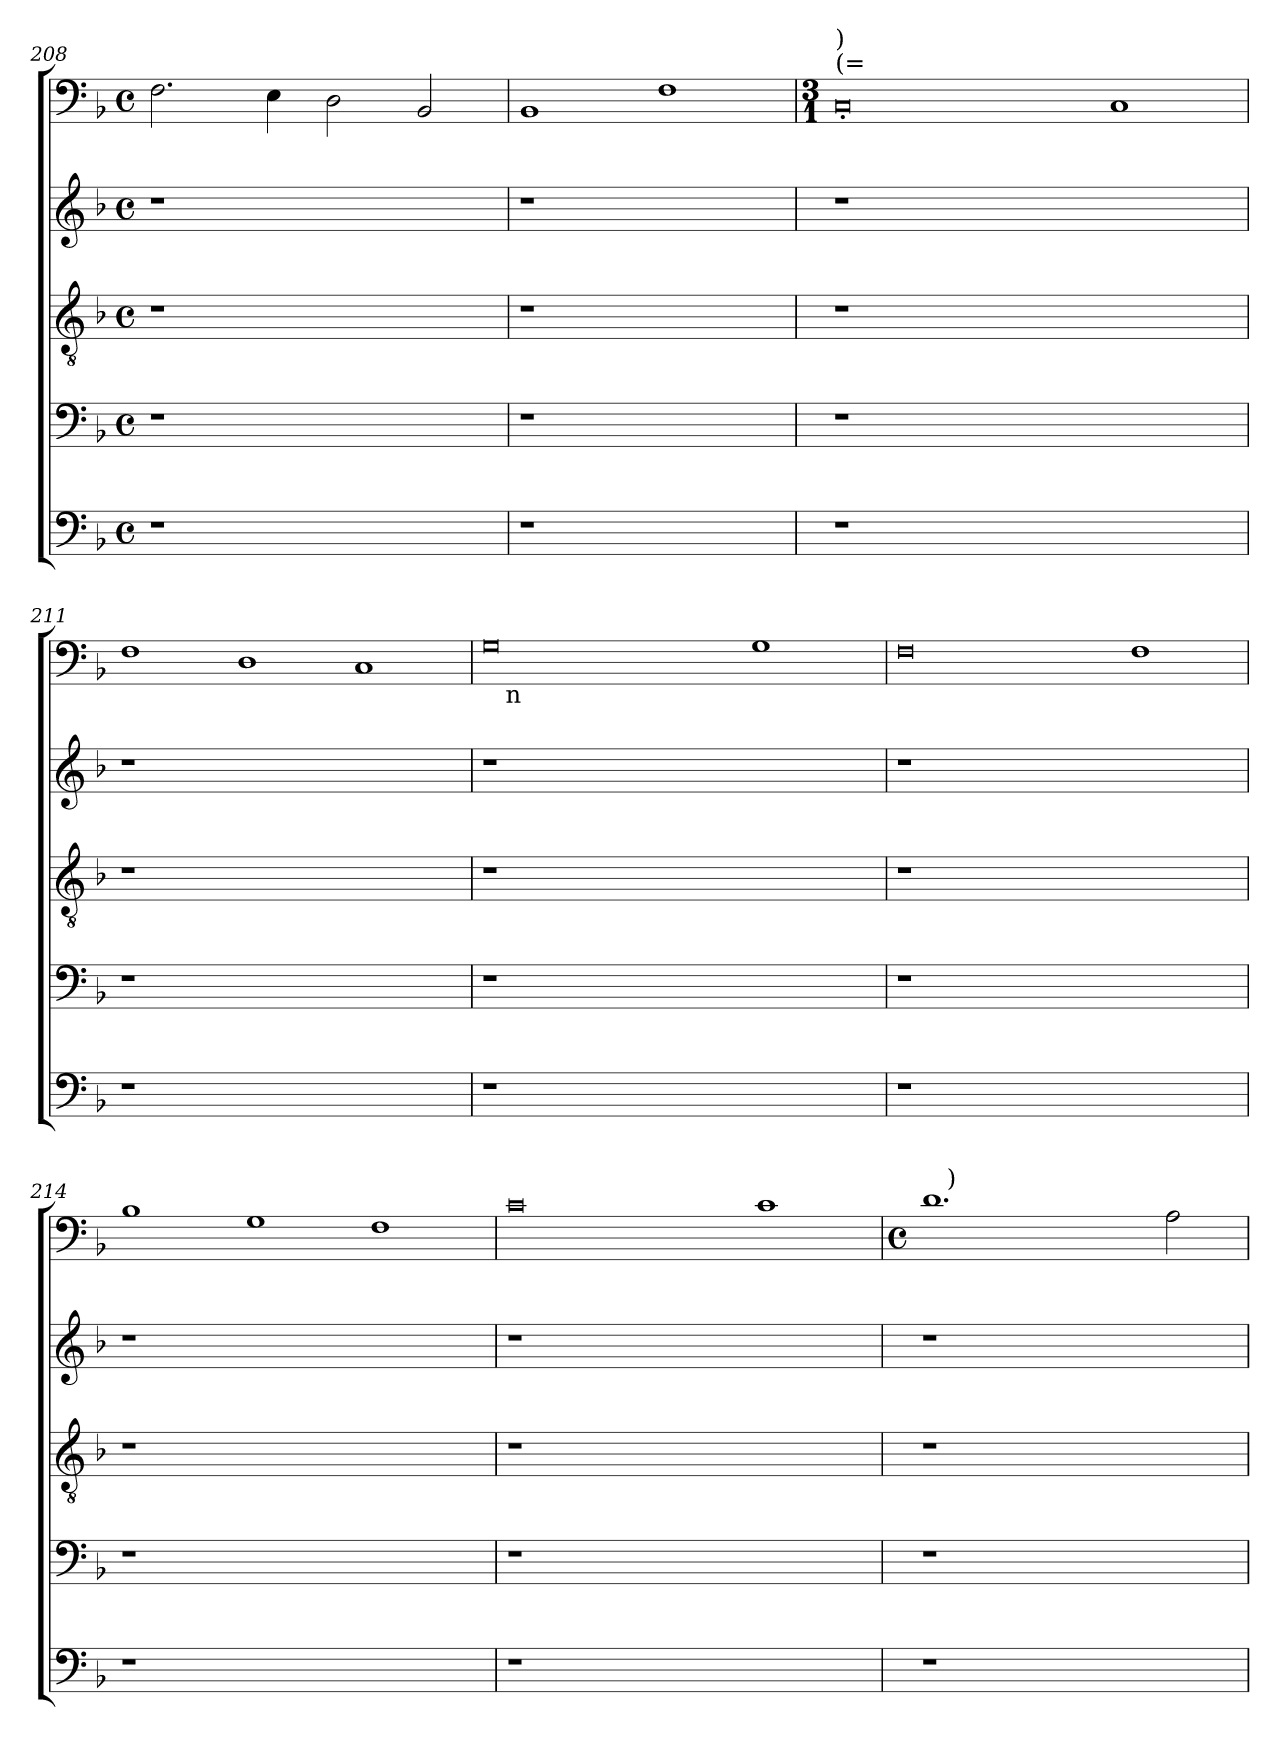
**kern	**kern	**kern	**kern	**kern
*part5	*part4	*part3	*part2	*part1
*staff5	*staff4	*staff3	*staff2	*staff1
*clefF4	*clefF4	*clefGv2	*clefG2	*clefF4
*	*ITrd-3c-5	*ITrd-3c-5	*ITrd-3c-5	*ITrd-3c-5
*k[b-]	*k[b-e-]	*k[b-e-]	*k[b-e-]	*k[b-e-]
*F:	*B-:	*B-:	*B-:	*B-:
*M4/4	*M4/4	*M4/4	*M4/4	*M4/4
*met(c)	*met(c)	*met(c)	*met(c)	*met(c)
=208	=208	=208	=208	=208
1r	1r	1r	1r	2.B-\
.	.	.	.	4A\
1ryy	1ryy	1ryy	1ryy	2G>\
.	.	.	.	2E-/
=209	=209	=209	=209	=209
1r	1r	1r	1r	1E-
1ryy	1ryy	1ryy	1ryy	1B-
!!LO:LB:g=z
=210	=210	=210	=210	=210
*	*	*	*	*M3/1
!	!	!	!	!LO:TX:a:t=(=
!	!	!	!	!LO:TX:a:t=)
1r	1r	1r	1r	0F'<
0ryy	0ryy	0ryy	0ryy	.
.	.	.	.	1F
=211	=211	=211	=211	=211
1r	1r	1r	1r	1B-
0ryy	0ryy	0ryy	0ryy	1G
.	.	.	.	1F
=212	=212	=212	=212	=212
*	*	*	*	*^
1r	1r	1r	1r	0c	16ryy
!	!	!	!	!	!LO:TX:b:t=n
.	.	.	.	.	1ryy
0ryy	0ryy	0ryy	0ryy	.	.
.	.	.	.	.	1ryy
.	.	.	.	1c	.
.	.	.	.	.	2...ryy
*	*	*	*	*v	*v
=213	=213	=213	=213	=213
1r	1r	1r	1r	0B-
0ryy	0ryy	0ryy	0ryy	.
.	.	.	.	1B-
!!LO:LB:g=z
=214	=214	=214	=214	=214
1r	1r	1r	1r	1e-
0ryy	0ryy	0ryy	0ryy	1c
.	.	.	.	1B-
=215	=215	=215	=215	=215
1r	1r	1r	1r	0f
0ryy	0ryy	0ryy	0ryy	.
.	.	.	.	1f
=216	=216	=216	=216	=216
*	*	*	*	*M4/4
*	*	*	*	*met(c)
!	!	!	!	!LO:TX:a:t=.
*	*	*	*	*^
1r	1r	1r	1r	1.g	16ryy
!	!	!	!	!	!LO:TX:a:t=)
.	.	.	.	.	1ryy
1ryy	1ryy	1ryy	1ryy	.	.
.	.	.	.	.	2...ryy
.	.	.	.	2d\	.
*	*	*	*	*v	*v
=	=	=	=	=
*-	*-	*-	*-	*-
